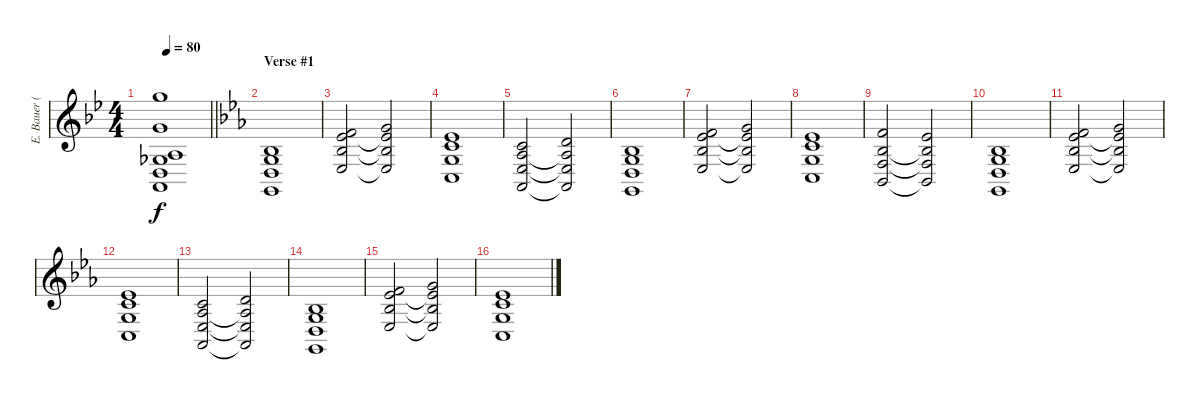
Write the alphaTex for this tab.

\track ("E. Bauer (Keyboard)" "E. Bauer (") {instrument stringensemble1}
\staff {score}
\tuning (E4 B3 G3 D3 A2 E2 B1) {hide}
\ts (4 4)
\tempo 80
\clef g2
\barLineRight lightlight
\ks gminor
(15.1 8.2 2.3{t} 0.4{t} 0.5{t} 14.6{t}).1{dy f} |
\section ("" "Verse #1")
\ks eb
(3.3 5.4 5.5 3.6).1{instrument pad2warm} |
(6.2 8.3 8.4 6.5).2 (8.2 8.3{t} 8.4{t} 6.5{t}).2 |
(4.2 5.3 5.4 3.5).1 |
(1.2 6.4 6.5 4.6).2 (3.2 6.4{t} 6.5{t} 4.6{t}).2 |
(3.3 5.4 5.5 3.6).1 |
(6.2 8.3 8.4 6.5).2 (8.2 8.3{t} 8.4{t} 6.5{t}).2 |
(4.2 5.3 5.4 3.5).1 |
(6.2 8.4 8.5 6.6).2 (4.2 8.4{t} 8.5{t} 6.6{t}).2 |
(3.3 5.4 5.5 3.6).1 |
(6.2 8.3 8.4 6.5).2 (8.2 8.3{t} 8.4{t} 6.5{t}).2 |
(4.2 5.3 5.4 3.5).1 |
(1.2 6.4 6.5 4.6).2 (3.2 6.4{t} 6.5{t} 4.6{t}).2 |
(3.3 5.4 5.5 3.6).1 |
(6.2 8.3 8.4 6.5).2 (8.2 8.3{t} 8.4{t} 6.5{t}).2 |
(4.2 5.3 5.4 3.5).1
